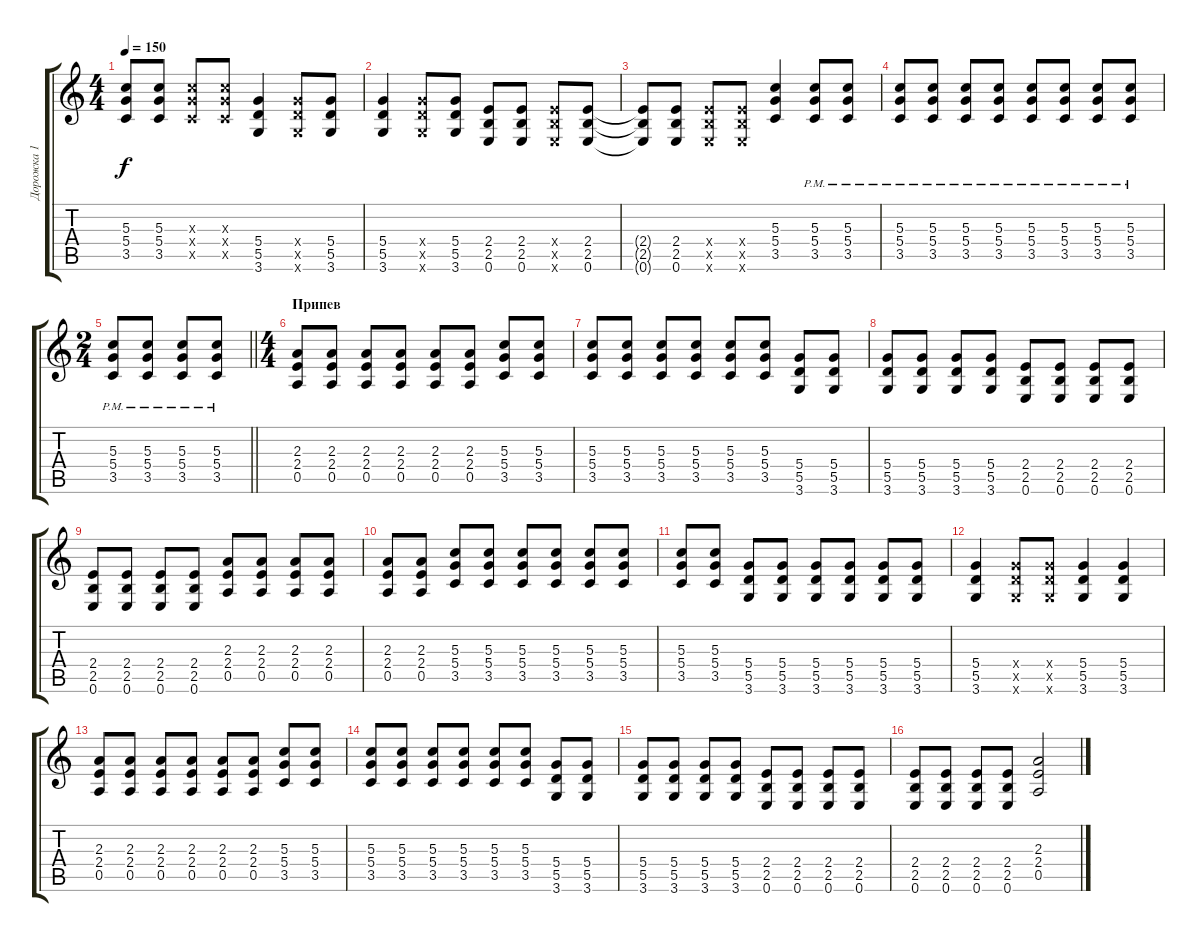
\track ("Дорожка 1" "Дорожка 1") {instrument overdrivenguitar}
\staff {score tabs}
\tuning (E4 B3 G3 D3 A2 E2) {hide}
\ts (4 4)
\tempo 150
\clef g2
\ks c
(5.3{t} 5.4{t} 3.5{t}).8{dy f} (5.3 5.4 3.5).8 (5.3{x} 5.4{x} 3.5{x}).8 (5.3{x} 5.4{x} 3.5{x}).8 (5.4 5.5 3.6).4 (5.4{x} 5.5{x} 3.6{x}).8 (5.4 5.5 3.6).8 |
(5.4 5.5 3.6).4 (5.4{x} 5.5{x} 3.6{x}).8 (5.4 5.5 3.6).8 (2.4 2.5 0.6).8 (2.4 2.5 0.6).8 (2.4{x} 2.5{x} 0.6{x}).8 (2.4 2.5 0.6).8 |
(2.4{t} 2.5{t} 0.6{t}).8 (2.4 2.5 0.6).8 (2.4{x} 2.5{x} 0.6{x}).8 (2.4{x} 2.5{x} 0.6{x}).8 (5.3 5.4 3.5).4 (5.3{pm} 5.4{pm} 3.5{pm}).8 (5.3{pm} 5.4{pm} 3.5{pm}).8 |
(5.3{pm} 5.4{pm} 3.5{pm}).8 (5.3{pm} 5.4{pm} 3.5{pm}).8 (5.3{pm} 5.4{pm} 3.5{pm}).8 (5.3{pm} 5.4{pm} 3.5{pm}).8 (5.3{pm} 5.4{pm} 3.5{pm}).8 (5.3{pm} 5.4{pm} 3.5{pm}).8 (5.3{pm} 5.4{pm} 3.5{pm}).8 (5.3{pm} 5.4{pm} 3.5{pm}).8 |
\ts (2 4)
\barLineRight lightlight
(5.3{pm} 5.4{pm} 3.5{pm}).8 (5.3{pm} 5.4{pm} 3.5{pm}).8 (5.3{pm} 5.4{pm} 3.5{pm}).8 (5.3{pm} 5.4{pm} 3.5{pm}).8 |
\ts (4 4)
\section ("" "Припев")
(2.3 2.4 0.5).8 (2.3 2.4 0.5).8 (2.3 2.4 0.5).8 (2.3 2.4 0.5).8 (2.3 2.4 0.5).8 (2.3 2.4 0.5).8 (5.3 5.4 3.5).8 (5.3 5.4 3.5).8 |
(5.3 5.4 3.5).8 (5.3 5.4 3.5).8 (5.3 5.4 3.5).8 (5.3 5.4 3.5).8 (5.3 5.4 3.5).8 (5.3 5.4 3.5).8 (5.4 5.5 3.6).8 (5.4 5.5 3.6).8 |
(5.4 5.5 3.6).8 (5.4 5.5 3.6).8 (5.4 5.5 3.6).8 (5.4 5.5 3.6).8 (2.4 2.5 0.6).8 (2.4 2.5 0.6).8 (2.4 2.5 0.6).8 (2.4 2.5 0.6).8 |
(2.4 2.5 0.6).8 (2.4 2.5 0.6).8 (2.4 2.5 0.6).8 (2.4 2.5 0.6).8 (2.3 2.4 0.5).8 (2.3 2.4 0.5).8 (2.3 2.4 0.5).8 (2.3 2.4 0.5).8 |
(2.3 2.4 0.5).8 (2.3 2.4 0.5).8 (5.3 5.4 3.5).8 (5.3 5.4 3.5).8 (5.3 5.4 3.5).8 (5.3 5.4 3.5).8 (5.3 5.4 3.5).8 (5.3 5.4 3.5).8 |
(5.3 5.4 3.5).8 (5.3 5.4 3.5).8 (5.4 5.5 3.6).8 (5.4 5.5 3.6).8 (5.4 5.5 3.6).8 (5.4 5.5 3.6).8 (5.4 5.5 3.6).8 (5.4 5.5 3.6).8 |
(5.4 5.5 3.6).4 (5.4{x} 5.5{x} 3.6{x}).8 (5.4{x} 5.5{x} 3.6{x}).8 (5.4 5.5 3.6).4 (5.4 5.5 3.6).4 |
(2.3 2.4 0.5).8 (2.3 2.4 0.5).8 (2.3 2.4 0.5).8 (2.3 2.4 0.5).8 (2.3 2.4 0.5).8 (2.3 2.4 0.5).8 (5.3 5.4 3.5).8 (5.3 5.4 3.5).8 |
(5.3 5.4 3.5).8 (5.3 5.4 3.5).8 (5.3 5.4 3.5).8 (5.3 5.4 3.5).8 (5.3 5.4 3.5).8 (5.3 5.4 3.5).8 (5.4 5.5 3.6).8 (5.4 5.5 3.6).8 |
(5.4 5.5 3.6).8 (5.4 5.5 3.6).8 (5.4 5.5 3.6).8 (5.4 5.5 3.6).8 (2.4 2.5 0.6).8 (2.4 2.5 0.6).8 (2.4 2.5 0.6).8 (2.4 2.5 0.6).8 |
(2.4 2.5 0.6).8 (2.4 2.5 0.6).8 (2.4 2.5 0.6).8 (2.4 2.5 0.6).8 (2.3 2.4 0.5).2
